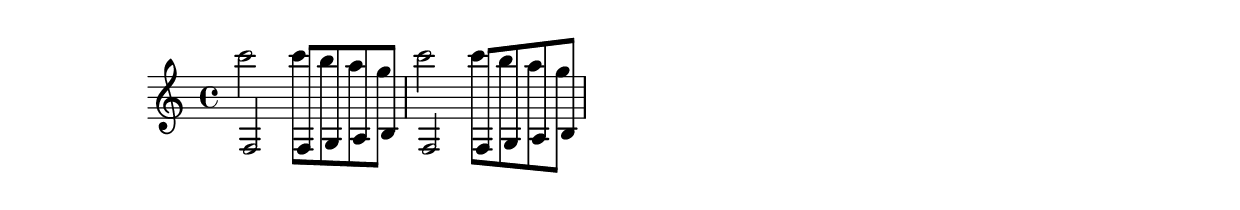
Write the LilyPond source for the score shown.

#(ly:set-option 'old-relative)
\version "1.9.1"

\header { texidoc = "@cindex Stem Extend
You can stop LilyPond from extending stems to the center line. "
}

\score { 
  \context Voice \notes\relative c {
	\context Staff <
		\context Voice = "a" { 
			f2 f8 g a b 
			\property Voice.Stem \set #'no-stem-extend = ##t
		 	f2 f8 g a b
		}
		\context Voice = "b" { 
			c''2 c8 b a g
			\property Voice.Stem \set #'no-stem-extend = ##t
			c2 c8 b a g
		}
	>
	
  }
  \paper { raggedright = ##t}  
}

